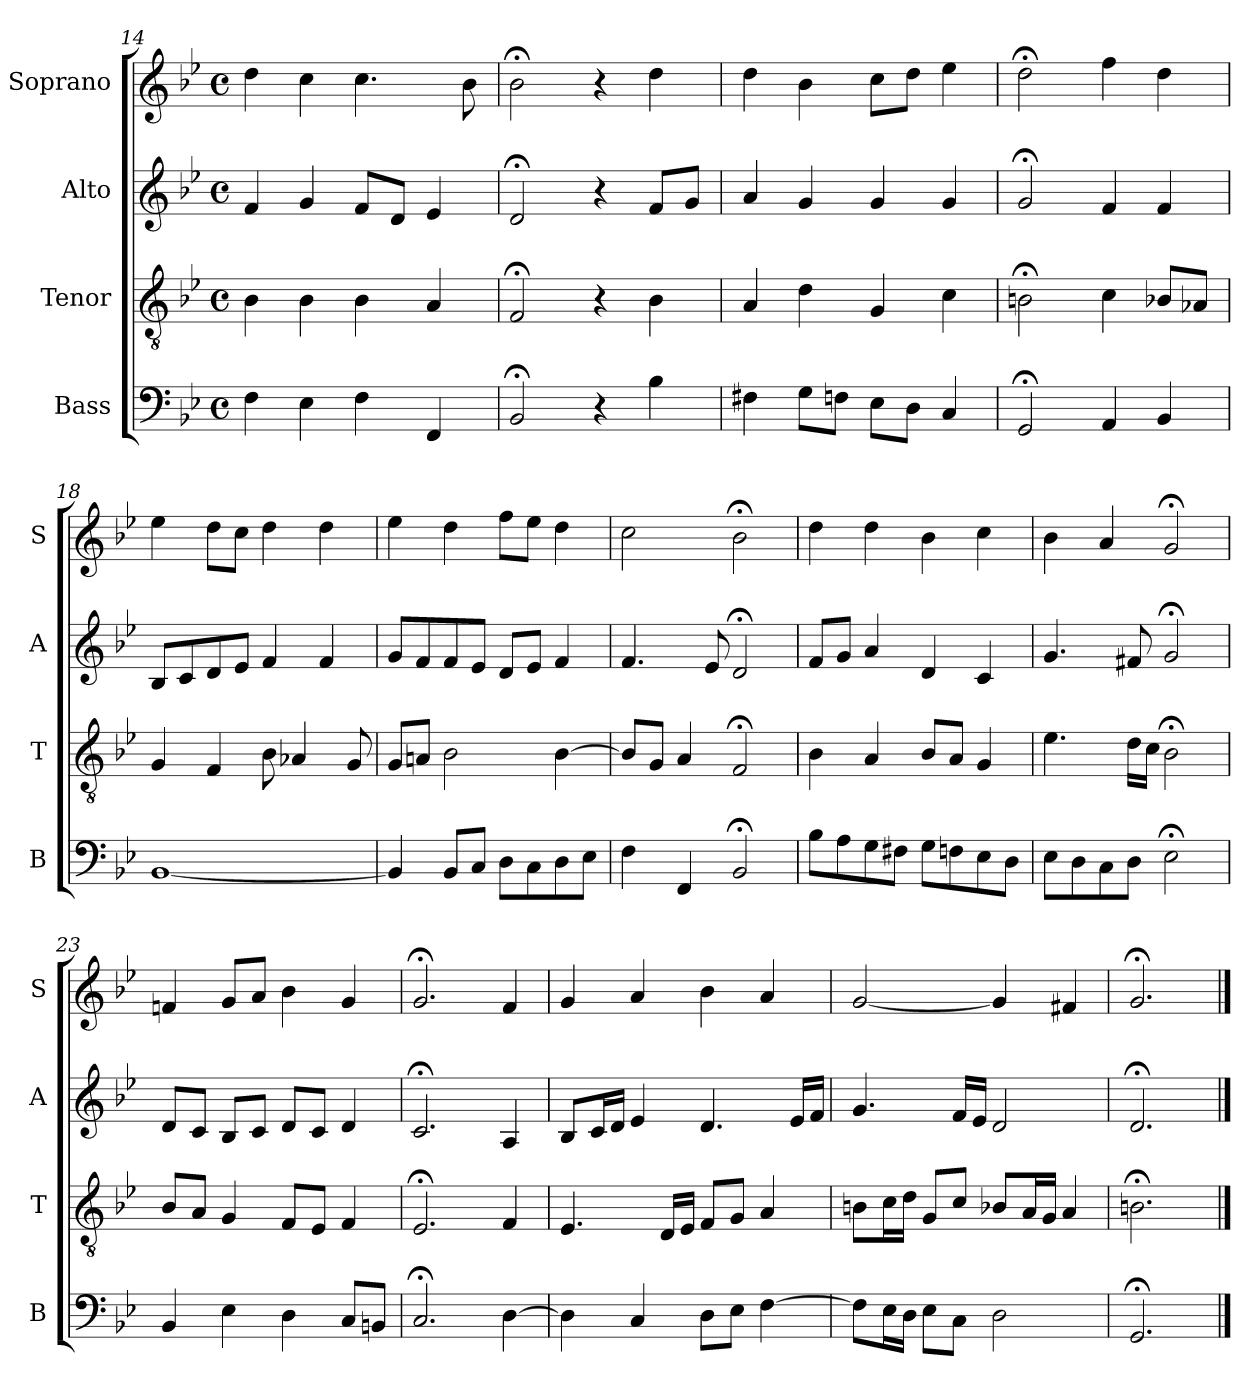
**kern	**kern	**kern	**kern
*part4	*part3	*part2	*part1
*staff4	*staff3	*staff2	*staff1
*I"Bass	*I"Tenor	*I"Alto	*I"Soprano
*I'B	*I'T	*I'A	*I'S
*clefF4	*clefGv2	*clefG2	*clefG2
*k[b-e-]	*k[b-e-]	*k[b-e-]	*k[b-e-]
*g:	*g:	*g:	*g:
*M4/4	*M4/4	*M4/4	*M4/4
*met(c)	*met(c)	*met(c)	*met(c)
=14	=14	=14	=14
4F	4B-	4f	4dd
4E-	4B-	4g	4cc
4F	4B-	8fL	4.cc
.	.	8dJ	.
4FF	4A	4e-	.
.	.	.	8b-
=15	=15	=15	=15
2BB-;<	2F;<	2d;<	2b-;<
4r	4r	4r	4r
4B-	4B-	8fL	4dd
.	.	8gJ	.
=16	=16	=16	=16
4F#X	4A	4a	4dd
8GL	4d	4g	4b-
8FnJ	.	.	.
8E-L	4G	4g	8ccL
8DJ	.	.	8ddJ
4C	4c	4g	4ee-
=17	=17	=17	=17
2GG;<	2Bn;<	2g;<	2dd;<
4AA	4c	4f	4ff
4BB-	8B-XL	4f	4dd
.	8A-XJ	.	.
=18	=18	=18	=18
[1BB-	4G	8B-L	4ee-
.	.	8c	.
.	4F	8d	8ddL
.	.	8e-J	8ccJ
.	8B-	4f	4dd
.	4A-X	.	.
.	.	4f	4dd
.	8G	.	.
=19	=19	=19	=19
4BB-]	8GL	8gL	4ee-
.	8AnJ	8f	.
8BB-L	2B-	8f	4dd
8CJ	.	8e-J	.
8DL	.	8dL	8ffL
8C	.	8e-J	8ee-J
8D	[4B-	4f	4dd
8E-J	.	.	.
=20	=20	=20	=20
4F	8B-L]	4.f	2cc
.	8GJ	.	.
4FF	4A	.	.
.	.	8e-	.
2BB-;<	2F;<	2d;<	2b-;<
=21	=21	=21	=21
8B-L	4B-	8fL	4dd
8A	.	8gJ	.
8G	4A	4a	4dd
8F#XJ	.	.	.
8GL	8B-L	4d	4b-
8Fn	8AJ	.	.
8E-	4G	4c	4cc
8DJ	.	.	.
=22	=22	=22	=22
8E-L	4.e-	4.g	4b-
8D	.	.	.
8C	.	.	4a
8DJ	16dLL	8f#X	.
.	16cJJ	.	.
2E-;<	2B-;<	2g;<	2g;<
=23	=23	=23	=23
4BB-	8B-L	8dL	4fn
.	8AJ	8cJ	.
4E-	4G	8B-L	8gL
.	.	8cJ	8aJ
4D	8FL	8dL	4b-
.	8E-J	8cJ	.
8CL	4F	4d	4g
8BBnJ	.	.	.
=24	=24	=24	=24
2.C;<	2.E-;<	2.c;<	2.g;<
[4D	4F	4A	4f
=25	=25	=25	=25
4D]	4.E-	8B-L	4g
.	.	16cL	.
.	.	16dJJ	.
4C	.	4e-	4a
.	16DLL	.	.
.	16E-JJ	.	.
8DL	8FL	4.d	4b-
8E-J	8GJ	.	.
[4F	4A	.	4a
.	.	16e-LL	.
.	.	16fJJ	.
=26	=26	=26	=26
8FL]	8BnL	4.g	[2g
16E-L	16cL	.	.
16DJJ	16dJJ	.	.
8E-L	8GL	.	.
8CJ	8cJ	16fLL	.
.	.	16e-JJ	.
2D	8B-XL	2d	4g]
.	16AL	.	.
.	16GJJ	.	.
.	4A	.	4f#X
=27	=27	=27	=27
2.GG;<	2.Bn;<	2.d;<	2.g;<
==	==	==	==
*-	*-	*-	*-
